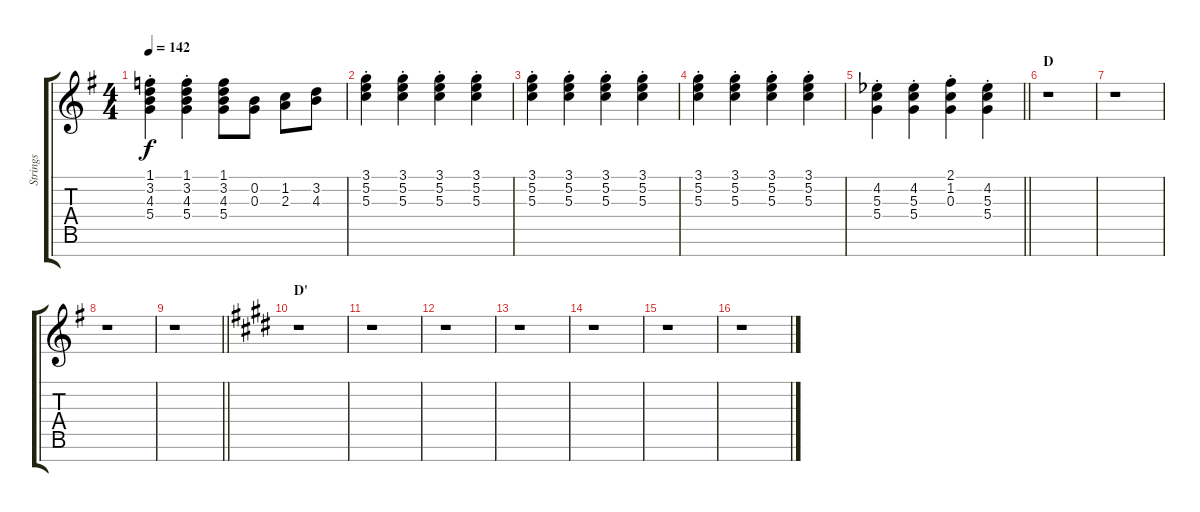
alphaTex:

\track ("Strings" "Strings") {instrument stringensemble1}
\staff {score tabs}
\tuning (E5 B4 G4 D4 A3 E3 B2) {hide}
\ts (4 4)
\tempo 142
\clef g2
\ks g
(1.1{st} 3.2{st} 4.3{st} 5.4{st}).4{dy f} (1.1{st} 3.2{st} 4.3{st} 5.4{st}).4 (1.1 3.2 4.3 5.4).8 (0.2 0.3).8 (1.2 2.3).8 (3.2 4.3).8 |
(3.1{st} 5.2{st} 5.3{st}).4 (3.1{st} 5.2{st} 5.3{st}).4 (3.1{st} 5.2{st} 5.3{st}).4 (3.1{st} 5.2{st} 5.3{st}).4 |
(3.1{st} 5.2{st} 5.3{st}).4 (3.1{st} 5.2{st} 5.3{st}).4 (3.1{st} 5.2{st} 5.3{st}).4 (3.1{st} 5.2{st} 5.3{st}).4 |
(3.1{st} 5.2{st} 5.3{st}).4 (3.1{st} 5.2{st} 5.3{st}).4 (3.1{st} 5.2{st} 5.3{st}).4 (3.1{st} 5.2{st} 5.3{st}).4 |
\barLineRight lightlight
(4.2{st acc b} 5.3{st} 5.4{st}).4 (4.2{st acc b} 5.3{st} 5.4{st}).4 (2.1{st} 1.2{st} 0.3{st}).4 (4.2{st acc b} 5.3{st} 5.4{st}).4 |
\section ("" "D")
r.1 |
r.1 |
r.1 |
\barLineRight lightlight
r.1 |
\section ("" "D'")
\ks e
r.1 |
r.1 |
r.1 |
r.1 |
r.1 |
r.1 |
r.1
